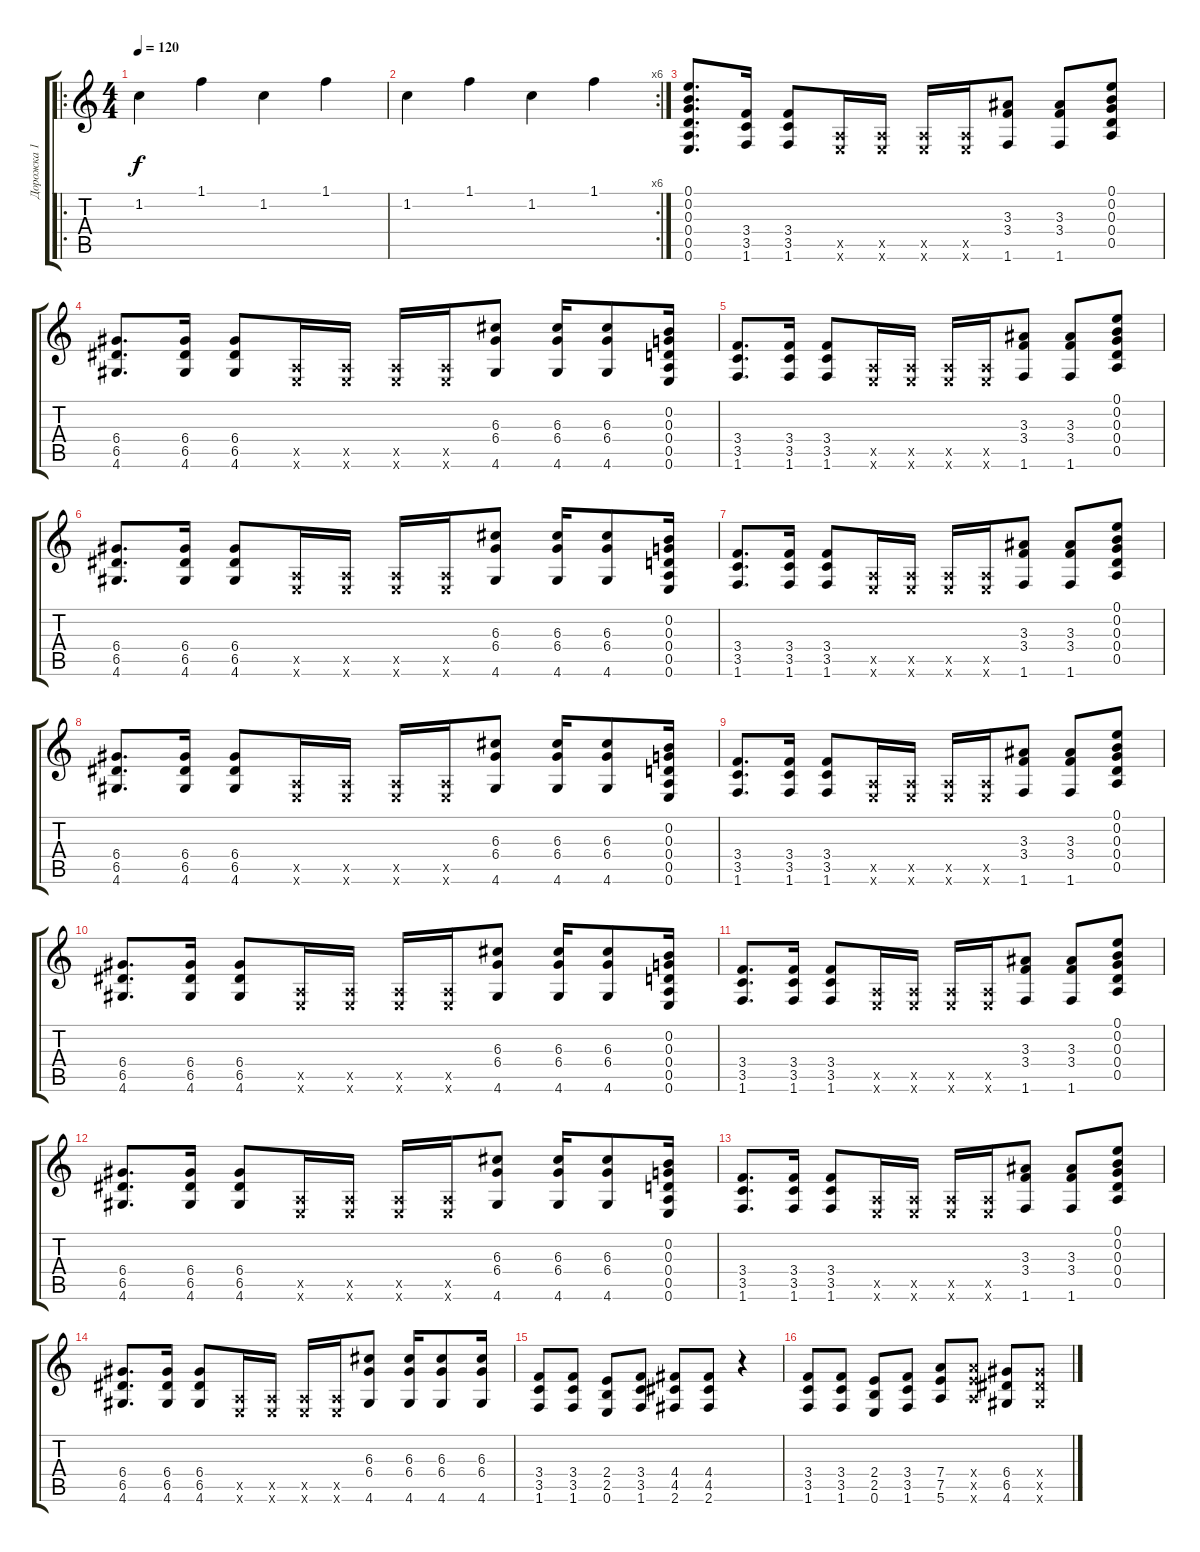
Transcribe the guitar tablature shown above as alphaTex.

\track ("Дорожка 1" "Дорожка 1") {instrument electricguitarclean}
\staff {score tabs}
\tuning (E4 B3 G3 D3 A2 E2) {hide}
\ro
\ts (4 4)
\tempo 120
\clef g2
\ks c
1.2.4{dy f} 1.1.4 1.2.4 1.1.4 |
\rc 6
1.2.4 1.1.4 1.2.4 1.1.4 |
(0.1 0.2 0.3 0.4 0.5 0.6).8{d} (3.4 3.5 1.6).16 (3.4 3.5 1.6).8 (0.5{x} 0.6{x}).16 (0.5{x} 0.6{x}).16 (0.5{x} 0.6{x}).16 (0.5{x} 0.6{x}).16 (3.3 3.4 1.6).8 (3.3 3.4 1.6).8 (0.1 0.2 0.3 0.4 0.5).8 |
(6.4 6.5 4.6).8{d} (6.4 6.5 4.6).16 (6.4 6.5 4.6).8 (0.5{x} 0.6{x}).16 (0.5{x} 0.6{x}).16 (0.5{x} 0.6{x}).16 (0.5{x} 0.6{x}).16 (6.3 6.4 4.6).8 (6.3 6.4 4.6).16 (6.3 6.4 4.6).8 (0.2 0.3 0.4 0.5 0.6).16 |
(3.4 3.5 1.6).8{d} (3.4 3.5 1.6).16 (3.4 3.5 1.6).8 (0.5{x} 0.6{x}).16 (0.5{x} 0.6{x}).16 (0.5{x} 0.6{x}).16 (0.5{x} 0.6{x}).16 (3.3 3.4 1.6).8 (3.3 3.4 1.6).8 (0.1 0.2 0.3 0.4 0.5).8 |
(6.4 6.5 4.6).8{d} (6.4 6.5 4.6).16 (6.4 6.5 4.6).8 (0.5{x} 0.6{x}).16 (0.5{x} 0.6{x}).16 (0.5{x} 0.6{x}).16 (0.5{x} 0.6{x}).16 (6.3 6.4 4.6).8 (6.3 6.4 4.6).16 (6.3 6.4 4.6).8 (0.2 0.3 0.4 0.5 0.6).16 |
(3.4 3.5 1.6).8{d} (3.4 3.5 1.6).16 (3.4 3.5 1.6).8 (0.5{x} 0.6{x}).16 (0.5{x} 0.6{x}).16 (0.5{x} 0.6{x}).16 (0.5{x} 0.6{x}).16 (3.3 3.4 1.6).8 (3.3 3.4 1.6).8 (0.1 0.2 0.3 0.4 0.5).8 |
(6.4 6.5 4.6).8{d} (6.4 6.5 4.6).16 (6.4 6.5 4.6).8 (0.5{x} 0.6{x}).16 (0.5{x} 0.6{x}).16 (0.5{x} 0.6{x}).16 (0.5{x} 0.6{x}).16 (6.3 6.4 4.6).8 (6.3 6.4 4.6).16 (6.3 6.4 4.6).8 (0.2 0.3 0.4 0.5 0.6).16 |
(3.4 3.5 1.6).8{d} (3.4 3.5 1.6).16 (3.4 3.5 1.6).8 (0.5{x} 0.6{x}).16 (0.5{x} 0.6{x}).16 (0.5{x} 0.6{x}).16 (0.5{x} 0.6{x}).16 (3.3 3.4 1.6).8 (3.3 3.4 1.6).8 (0.1 0.2 0.3 0.4 0.5).8 |
(6.4 6.5 4.6).8{d} (6.4 6.5 4.6).16 (6.4 6.5 4.6).8 (0.5{x} 0.6{x}).16 (0.5{x} 0.6{x}).16 (0.5{x} 0.6{x}).16 (0.5{x} 0.6{x}).16 (6.3 6.4 4.6).8 (6.3 6.4 4.6).16 (6.3 6.4 4.6).8 (0.2 0.3 0.4 0.5 0.6).16 |
(3.4 3.5 1.6).8{d} (3.4 3.5 1.6).16 (3.4 3.5 1.6).8 (0.5{x} 0.6{x}).16 (0.5{x} 0.6{x}).16 (0.5{x} 0.6{x}).16 (0.5{x} 0.6{x}).16 (3.3 3.4 1.6).8 (3.3 3.4 1.6).8 (0.1 0.2 0.3 0.4 0.5).8 |
(6.4 6.5 4.6).8{d} (6.4 6.5 4.6).16 (6.4 6.5 4.6).8 (0.5{x} 0.6{x}).16 (0.5{x} 0.6{x}).16 (0.5{x} 0.6{x}).16 (0.5{x} 0.6{x}).16 (6.3 6.4 4.6).8 (6.3 6.4 4.6).16 (6.3 6.4 4.6).8 (0.2 0.3 0.4 0.5 0.6).16 |
(3.4 3.5 1.6).8{d} (3.4 3.5 1.6).16 (3.4 3.5 1.6).8 (0.5{x} 0.6{x}).16 (0.5{x} 0.6{x}).16 (0.5{x} 0.6{x}).16 (0.5{x} 0.6{x}).16 (3.3 3.4 1.6).8 (3.3 3.4 1.6).8 (0.1 0.2 0.3 0.4 0.5).8 |
(6.4 6.5 4.6).8{d} (6.4 6.5 4.6).16 (6.4 6.5 4.6).8 (0.5{x} 0.6{x}).16 (0.5{x} 0.6{x}).16 (0.5{x} 0.6{x}).16 (0.5{x} 0.6{x}).16 (6.3 6.4 4.6).8 (6.3 6.4 4.6).16 (6.3 6.4 4.6).8 (6.3 6.4 4.6).16 |
(3.4 3.5 1.6).8 (3.4 3.5 1.6).8 (2.4 2.5 0.6).8 (3.4 3.5 1.6).8 (4.4 4.5 2.6).8 (4.4 4.5 2.6).8 r.4 |
(3.4 3.5 1.6).8 (3.4 3.5 1.6).8 (2.4 2.5 0.6).8 (3.4 3.5 1.6).8 (7.4 7.5 5.6).8 (7.4{x} 7.5{x} 5.6{x}).8 (6.4 6.5 4.6).8 (6.4{x} 6.5{x} 4.6{x}).8
